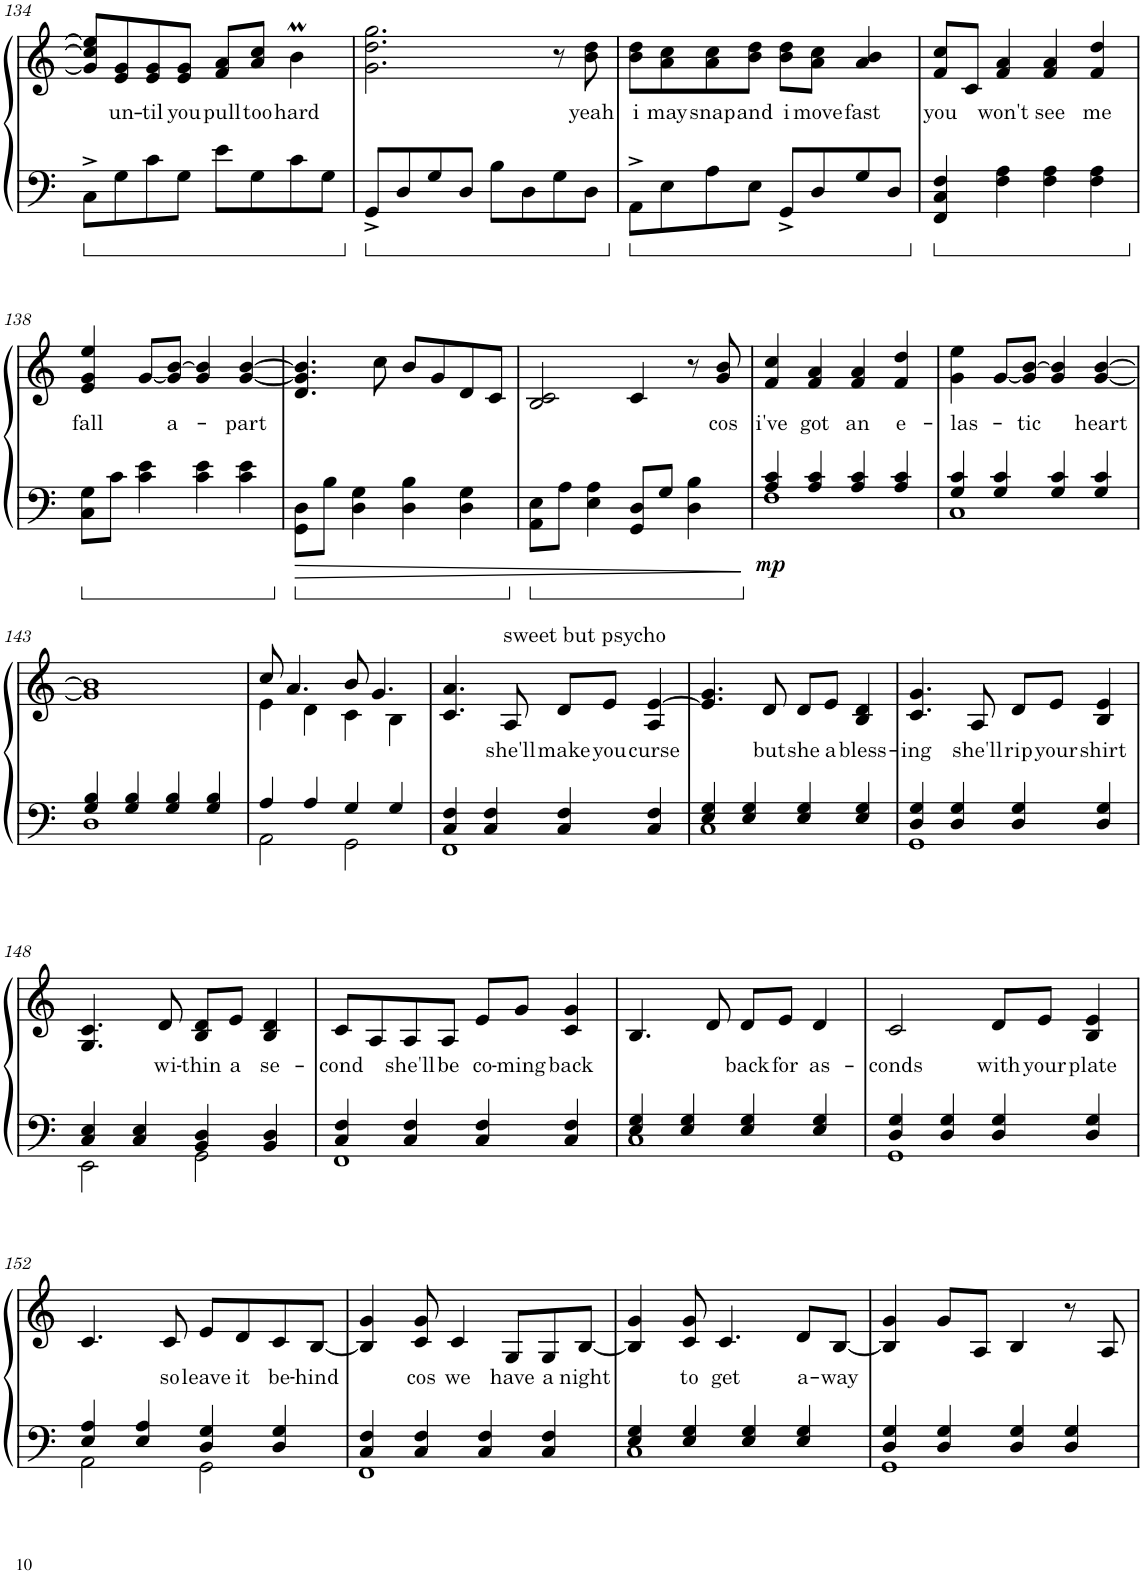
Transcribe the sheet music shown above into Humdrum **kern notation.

**kern	**kern	**text	**dynam
*part1	*part1	*part1	*part1
*staff2	*staff1	*staff1	*staff1/2
*I"Piano	*	*	*
*I'Pno.	*	*	*
!!LO:PB:g=z
*clefF4	*clefG2	*	*
*k[]	*k[]	*	*
*M4/4	*M4/4	*	*
=134	=134	=134	=134
8C^\L	8g/] 8cc/] 8ee/]L	.	.
!	!	!LO:LY:b	!
8G\	8e/ 8g/	un-	.
!	!	!LO:LY:b	!
8c\	8e/ 8g/	-til	.
!	!	!LO:LY:b	!
8G\J	8e/ 8g/J	you	.
!	!	!LO:LY:b	!
8e\L	8f/ 8a/L	pull	.
!	!	!LO:LY:b	!
8G\	8a/ 8cc/J	too	.
!	!	!LO:LY:b	!
8c\	4bm\	hard	.
8G\J	.	.	.
=135	=135	=135	=135
8GG^/L	2.g\ 2.dd\ 2.gg\	.	.
8D/	.	.	.
8G/	.	.	.
8D/J	.	.	.
8B\L	.	.	.
8D\	.	.	.
8G\	8r	.	.
!	!	!LO:LY:b	!
8D\J	8b\ 8dd\	yeah	.
=136	=136	=136	=136
!	!	!LO:LY:b	!
8AA^\L	8b\ 8dd\L	i	.
!	!	!LO:LY:b	!
8E\	8a\ 8cc\	may	.
!	!	!LO:LY:b	!
8A\	8a\ 8cc\	snap	.
!	!	!LO:LY:b	!
8E\J	8b\ 8dd\J	and	.
!	!	!LO:LY:b	!
8GG^/L	8b\ 8dd\L	i	.
!	!	!LO:LY:b	!
8D/	8a\ 8cc\J	move	.
!	!	!LO:LY:b	!
8G/	4a/ 4b/	fast	.
8D/J	.	.	.
=137	=137	=137	=137
!	!	!LO:LY:b	!
4FF/ 4C/ 4F/	8f/ 8cc/L	you	.
.	8c/J	.	.
!	!	!LO:LY:b	!
4F\ 4A\	4f/ 4a/	won't	.
!	!	!LO:LY:b	!
4F\ 4A\	4f/ 4a/	see	.
!	!	!LO:LY:b	!
4F\ 4A\	4f/ 4dd/	me	.
!!LO:LB:g=z
=138	=138	=138	=138
!	!	!LO:LY:b	!
8C\ 8G\L	4e/ 4g/ 4ee/	fall	.
8c\J	.	.	.
4c\ 4e\	[8g/L	.	.
!	!	!LO:LY:b	!
.	8g/] [8b/J	a-	.
4c\ 4e\	4g/ 4b/]	.	.
!	!	!LO:LY:b	!
4c\ 4e\	[4g/ [4b/	-part	.
=139	=139	=139	=139
8GG\ 8D\L	4.d/ 4.g/] 4.b/]	.	.
8B\J	.	.	.
4D\ 4G\	.	.	.
.	8cc\	.	.
4D\ 4B\	8b/L	.	.
.	8g/	.	.
4D\ 4G\	8d/	.	.
.	8c/J	.	.
=140	=140	=140	=140
8AA\ 8E\L	2B/ 2c/	.	.
8A\J	.	.	.
4E\ 4A\	.	.	.
8GG/ 8D/L	4c/	.	.
8G/J	.	.	.
4D\ 4B\	8r	.	.
!	!	!LO:LY:b	!
.	8g/ 8b/	cos	.
=141	=141	=141	=141
*^	*	*	*
!	!	!	!LO:LY:b	!LO:DY:b=2
4A/ 4c/	1F	4f/ 4cc/	i've	mp
!	!	!	!LO:LY:b	!
4A/ 4c/	.	4f/ 4a/	got	.
!	!	!	!LO:LY:b	!
4A/ 4c/	.	4f/ 4a/	an	.
!	!	!	!LO:LY:b	!
4A/ 4c/	.	4f/ 4dd/	e-	.
=142	=142	=142	=142	=142
!	!	!	!LO:LY:b	!
4G/ 4c/	1C	4g\ 4ee\	-las-	.
4G/ 4c/	.	[8g/L	.	.
!	!	!	!LO:LY:b	!
.	.	8g/] [8b/J	-tic	.
4G/ 4c/	.	4g/ 4b/]	.	.
!	!	!	!LO:LY:b	!
4G/ 4c/	.	[4g/ [4b/	heart	.
!!LO:LB:g=z
=143	=143	=143	=143	=143
4G/ 4B/	1D	1g] 1b]	.	.
4G/ 4B/	.	.	.	.
4G/ 4B/	.	.	.	.
4G/ 4B/	.	.	.	.
=144	=144	=144	=144	=144
*	*	*^	*	*
4A/	2AA\	8cc/	4e\	.	.
.	.	4.a/	.	.	.
4A/	.	.	4d\	.	.
4G/	2GG\	8b/	4c\	.	.
.	.	4.g/	.	.	.
4G/	.	.	4B\	.	.
*	*	*v	*v	*	*
=145	=145	=145	=145	=145
4C/ 4F/	1FF	4.c/ 4.a/	.	.
4C/ 4F/	.	.	.	.
!	!	!LO:TX:a:t=sweet but psycho	!	!
!	!	!	!LO:LY:b	!
.	.	8A/	she'll	.
!	!	!	!LO:LY:b	!
4C/ 4F/	.	8d/L	make	.
!	!	!	!LO:LY:b	!
.	.	8e/J	you	.
!	!	!	!LO:LY:b	!
4C/ 4F/	.	4A/ [4e/	curse	.
=146	=146	=146	=146	=146
4E/ 4G/	1C	4.e/] 4.g/	.	.
4E/ 4G/	.	.	.	.
!	!	!	!LO:LY:b	!
.	.	8d/	but	.
!	!	!	!LO:LY:b	!
4E/ 4G/	.	8d/L	she	.
!	!	!	!LO:LY:b	!
.	.	8e/J	a	.
!	!	!	!LO:LY:b	!
4E/ 4G/	.	4B/ 4d/	bless-	.
=147	=147	=147	=147	=147
!	!	!	!LO:LY:b	!
4D/ 4G/	1GG	4.c/ 4.g/	-ing	.
4D/ 4G/	.	.	.	.
!	!	!	!LO:LY:b	!
.	.	8A/	she'll	.
!	!	!	!LO:LY:b	!
4D/ 4G/	.	8d/L	rip	.
!	!	!	!LO:LY:b	!
.	.	8e/J	your	.
!	!	!	!LO:LY:b	!
4D/ 4G/	.	4B/ 4e/	shirt	.
!!LO:LB:g=z
=148	=148	=148	=148	=148
4C/ 4E/	2EE\	4.G/ 4.c/	.	.
4C/ 4E/	.	.	.	.
!	!	!	!LO:LY:b	!
.	.	8d/	wi-	.
!	!	!	!LO:LY:b	!
4BB/ 4D/	2GG\	8B/ 8d/L	-thin	.
!	!	!	!LO:LY:b	!
.	.	8e/J	a	.
!	!	!	!LO:LY:b	!
4BB/ 4D/	.	4B/ 4d/	se-	.
=149	=149	=149	=149	=149
!	!	!	!LO:LY:b	!
4C/ 4F/	1FF	8c/L	-cond	.
.	.	8A/	.	.
!	!	!	!LO:LY:b	!
4C/ 4F/	.	8A/	she'll	.
!	!	!	!LO:LY:b	!
.	.	8A/J	be	.
!	!	!	!LO:LY:b	!
4C/ 4F/	.	8e/L	co-	.
!	!	!	!LO:LY:b	!
.	.	8g/J	-ming	.
!	!	!	!LO:LY:b	!
4C/ 4F/	.	4c/ 4g/	back	.
=150	=150	=150	=150	=150
4E/ 4G/	1C	4.B/	.	.
4E/ 4G/	.	.	.	.
.	.	8d/	.	.
!	!	!	!LO:LY:b	!
4E/ 4G/	.	8d/L	back	.
!	!	!	!LO:LY:b	!
.	.	8e/J	for	.
!	!	!	!LO:LY:b	!
4E/ 4G/	.	4d/	as-	.
=151	=151	=151	=151	=151
!	!	!	!LO:LY:b	!
4D/ 4G/	1GG	2c/	-conds	.
4D/ 4G/	.	.	.	.
!	!	!	!LO:LY:b	!
4D/ 4G/	.	8d/L	with	.
!	!	!	!LO:LY:b	!
.	.	8e/J	your	.
!	!	!	!LO:LY:b	!
4D/ 4G/	.	4B/ 4e/	plate	.
!!LO:LB:g=z
=152	=152	=152	=152	=152
4E/ 4A/	2AA\	4.c/	.	.
4E/ 4A/	.	.	.	.
!	!	!	!LO:LY:b	!
.	.	8c/	so	.
!	!	!	!LO:LY:b	!
4D/ 4G/	2GG\	8e/L	leave	.
!	!	!	!LO:LY:b	!
.	.	8d/	it	.
!	!	!	!LO:LY:b	!
4D/ 4G/	.	8c/	be-	.
!	!	!	!LO:LY:b	!
.	.	[8B/J	-hind	.
=153	=153	=153	=153	=153
4C/ 4F/	1FF	4B/] 4g/	.	.
!	!	!	!LO:LY:b	!
4C/ 4F/	.	8c/ 8g/	cos	.
!	!	!	!LO:LY:b	!
.	.	4c/	we	.
4C/ 4F/	.	.	.	.
!	!	!	!LO:LY:b	!
.	.	8G/L	have	.
!	!	!	!LO:LY:b	!
4C/ 4F/	.	8G/	a	.
!	!	!	!LO:LY:b	!
.	.	[8B/J	night	.
=154	=154	=154	=154	=154
4E/ 4G/	1C	4B/] 4g/	.	.
!	!	!	!LO:LY:b	!
4E/ 4G/	.	8c/ 8g/	to	.
!	!	!	!LO:LY:b	!
.	.	4.c/	get	.
4E/ 4G/	.	.	.	.
!	!	!	!LO:LY:b	!
4E/ 4G/	.	8d/L	a-	.
!	!	!	!LO:LY:b	!
.	.	[8B/J	-way	.
=155	=155	=155	=155	=155
4D/ 4G/	1GG	4B/] 4g/	.	.
4D/ 4G/	.	8g/L	.	.
.	.	8A/J	.	.
4D/ 4G/	.	4B/	.	.
4D/ 4G/	.	8r	.	.
.	.	8A/	.	.
*v	*v	*	*	*
=	=	=	=
*-	*-	*-	*-
